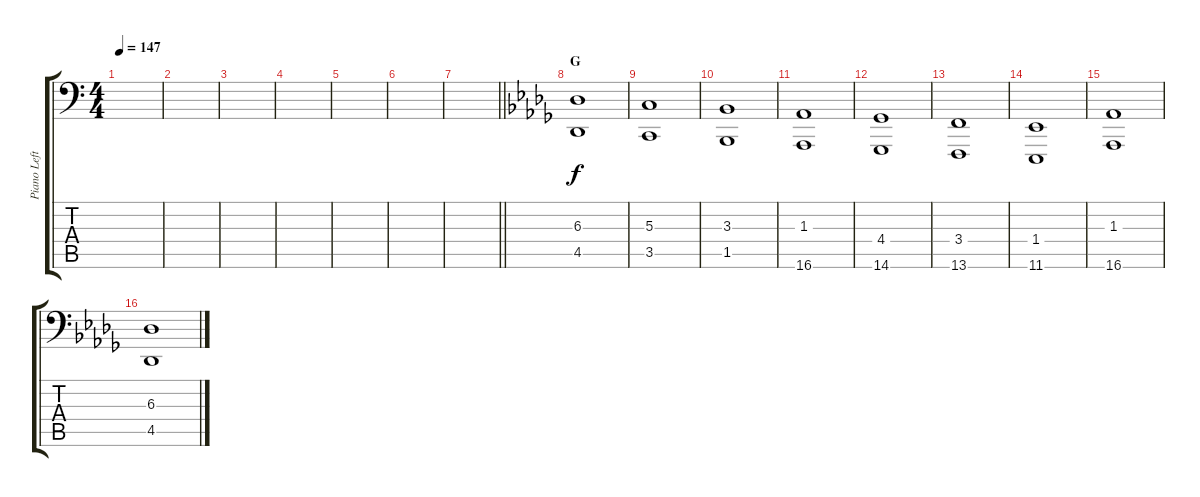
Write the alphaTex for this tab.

\track ("Piano Left (Kotobuki Tsumugi)" "Piano Left") {instrument acousticgrandpiano}
\staff {score tabs}
\tuning (E3 B2 G2 D2 A1 E0) {hide}
\ts (4 4)
\tempo 147
\clef f4
\ks c
|
|
|
|
|
|
\barLineRight lightlight
|
\section ("" "G")
\ks db
(6.3 4.5).1 |
(5.3 3.5).1 |
(3.3 1.5).1 |
(1.3 16.6).1 |
(4.4 14.6).1 |
(3.4 13.6).1 |
(1.4 11.6).1 |
(1.3 16.6).1 |
(6.3 4.5).1
